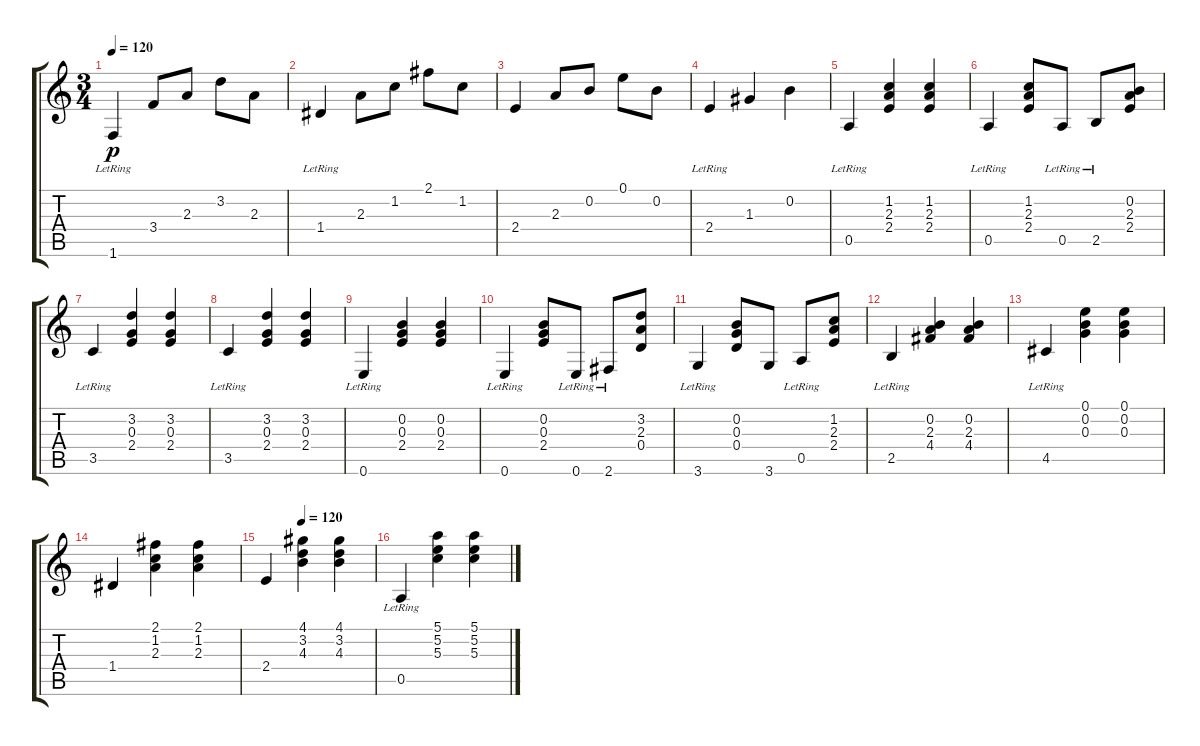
\track "" {instrument acousticguitarnylon}
\staff {score tabs}
\tuning (E4 B3 G3 D3 A2 E2) {hide}
\ts (3 4)
\tempo 120
\clef g2
\ks c
1.6{lr}.4{dy p} 3.4.8 2.3.8 3.2.8 2.3.8 |
1.4{lr}.4 2.3.8 1.2.8 2.1.8 1.2.8 |
2.4.4 2.3.8 0.2.8 0.1.8 0.2.8 |
2.4{lr}.4 1.3.4 0.2.4 |
0.5{lr}.4 (1.2 2.3 2.4).4 (1.2 2.3 2.4).4 |
0.5{lr}.4 (1.2 2.3 2.4).8 0.5{lr}.8 2.5{lr}.8 (0.2 2.3 2.4).8 |
3.5{lr}.4 (3.2 0.3 2.4).4 (3.2 0.3 2.4).4 |
3.5{lr}.4 (3.2 0.3 2.4).4 (3.2 0.3 2.4).4 |
0.6{lr}.4 (0.2 0.3 2.4).4 (0.2 0.3 2.4).4 |
0.6{lr}.4 (0.2 0.3 2.4).8 0.6{lr}.8 2.6{lr}.8 (3.2 2.3 0.4).8 |
3.6{lr}.4 (0.2 0.3 0.4).8 3.6.8 0.5{lr}.8 (1.2 2.3 2.4).8 |
2.5{lr}.4 (0.2 2.3 4.4).4 (0.2 2.3 4.4).4 |
4.5{lr}.4 (0.1 0.2 0.3).4 (0.1 0.2 0.3).4 |
1.4.4 (2.1 1.2 2.3).4 (2.1 1.2 2.3).4 |
\tempo (120 0.3333333333333333)
2.4.4 (4.1 3.2 4.3).4 (4.1 3.2 4.3).4 |
0.5{lr}.4 (5.1 5.2 5.3).4 (5.1 5.2 5.3).4
